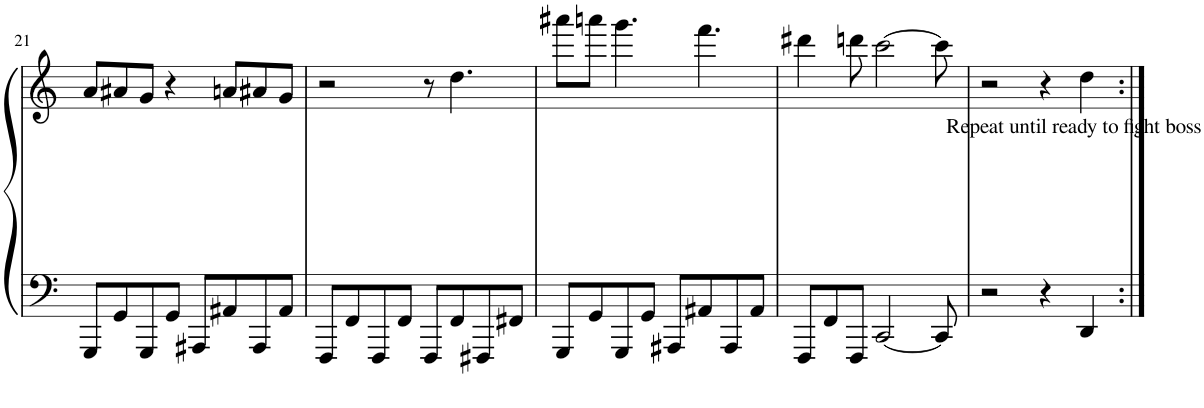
**kern	**kern
*part1	*part1
*staff2	*staff1
*I"Piano	*
*I'Pno.	*
!!LO:PB:g=z
*clefF4	*clefG2
*k[]	*k[]
*M4/4	*M4/4
=21	=21
8GGG/L	8a/L
8GG/	8a#X/
8GGG/	8g/J
8GG/J	4r
8AAA#X/L	.
8AA#X/	8an/L
8AAA#/	8a#X/
8AA#/J	8g/J
=22	=22
8FFF/L	2r
8FF/	.
8FFF/	.
8FF/J	.
8FFF/L	8r
8FF/	4.dd\
8FFF#X/	.
8FF#X/J	.
=23	=23
8GGG/L	8aaa#X\L
8GG/	8aaan\J
8GGG/	4.ggg\
8GG/J	.
8AAA#X/L	.
8AA#X/	4.fff\
8AAA#/	.
8AA#/J	.
=24	=24
8FFF/L	4ddd#X\
8FF/	.
8FFF/J	8dddn\
[2CC/	[2ccc\
8CC/]	8ccc\]
=25	=25
2r	2r
4r	4r
!LO:TX:a:t=Repeat until ready to fight boss	!
4DD/	4dd\
=:|!	=:|!
*-	*-
